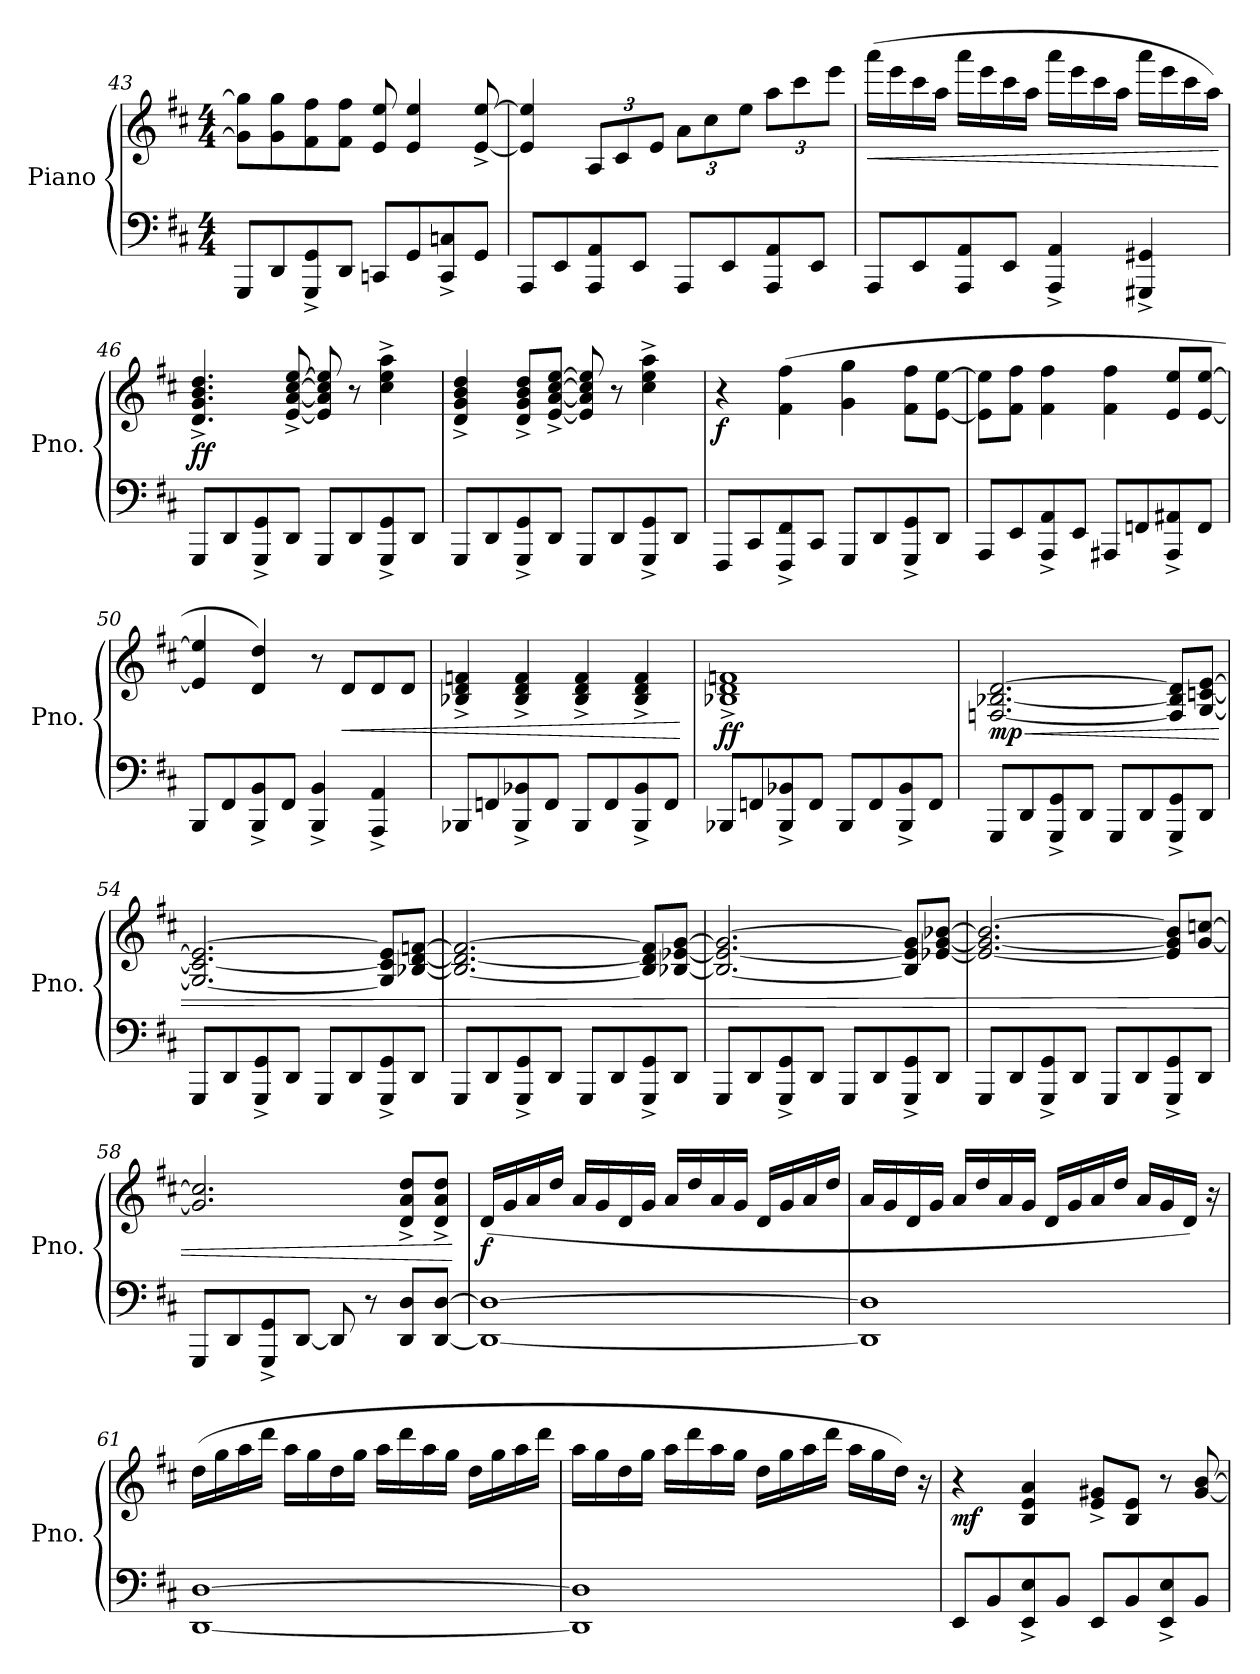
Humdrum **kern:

**kern	**kern	**dynam
*part1	*part1	*part1
*staff2	*staff1	*staff1/2
*I"Piano	*	*
*I'Pno.	*	*
*clefF4	*clefG2	*
*k[f#c#]	*k[f#c#]	*
*M4/4	*M4/4	*
=43	=43	=43
8GGG/L	8g\] 8gg\]L	.
8DD/	8g\ 8gg\	.
8GGG/^ 8GG/^	8f#\ 8ff#\	.
8DD/J	8f#\ 8ff#\J	.
8CCn/L	8e/ 8ee/	.
8GG/	4e/ 4ee/	.
8CC/^ 8Cn/^	.	.
8GG/J	[8e/^ [8ee/^	.
=44	=44	=44
8AAA/L	4e/] 4ee/]	.
8EE/	.	.
*	*Xbrackettup	*
8AAA/ 8AA/	12A/L	.
.	12c#/	.
8EE/J	.	.
.	12e/J	.
8AAA/L	12a\L	.
.	12cc#\	.
8EE/	.	.
.	12ee\J	.
8AAA/ 8AA/	12aa\L	.
.	12ccc#\	.
8EE/J	.	.
.	12eee\J	.
!!LO:LB:g=z
=45	=45	=45
!	!	!LO:HP:b
8AAA/L	(16aaa\LL	<
.	16eee\	.
8EE/	16ccc#\	.
.	16aa\JJ	.
8AAA/ 8AA/	16aaa\LL	.
.	16eee\	.
8EE/J	16ccc#\	.
.	16aa\JJ	.
4AAA/^ 4AA/^	16aaa\LL	.
.	16eee\	.
.	16ccc#\	.
.	16aa\JJ	.
4GGG#X/^ 4GG#X/^	16aaa\LL	.
.	16eee\	.
.	16ccc#\	.
.	16aa\JJ)	.
.	.	[
=46	=46	=46
!	!	!LO:DY:b
8GGG/L	4.d/^ 4.g/^ 4.b/^ 4.dd/^	ff
8DD/	.	.
8GGG/^ 8GG/^	.	.
8DD/J	[8e/^ [8a/^ [8cc#/^ [8ee/^	.
8GGG/L	8e/] 8a/] 8cc#/] 8ee/]	.
8DD/	8r	.
8GGG/^ 8GG/^	4cc#\^ 4ee\^ 4aa\^	.
8DD/J	.	.
=47	=47	=47
8GGG/L	4d/^ 4g/^ 4b/^ 4dd/^	.
8DD/	.	.
8GGG/^ 8GG/^	8d/^ 8g/^ 8b/^ 8dd/^L	.
8DD/J	[8e/^ [8a/^ [8cc#/^ [8ee/^J	.
8GGG/L	8e/] 8a/] 8cc#/] 8ee/]	.
8DD/	8r	.
8GGG/^ 8GG/^	4cc#\^ 4ee\^ 4aa\^	.
8DD/J	.	.
!!LO:LB:g=z
=48	=48	=48
!	!	!LO:DY:b
8FFF#/L	4r	f
8CC#/	.	.
8FFF#/^ 8FF#/^	(4f#\ 4ff#\	.
8CC#/J	.	.
8GGG/L	4g\ 4gg\	.
8DD/	.	.
8GGG/^ 8GG/^	8f#\ 8ff#\L	.
8DD/J	[8e\ [8ee\J	.
=49	=49	=49
8AAA/L	8e\] 8ee\]L	.
8EE/	8f#\ 8ff#\J	.
8AAA/^ 8AA/^	4f#\ 4ff#\	.
8EE/J	.	.
8AAA#X/L	4f#\ 4ff#\	.
8FFn/	.	.
8AAA#/^ 8AA#X/^	8e/ 8ee/L	.
8FF/J	[8e/ [8ee/J	.
=50	=50	=50
8BBB/L	4e/] 4ee/]	.
8FF#/	.	.
8BBB/^ 8BB/^	4d/ 4dd/)	.
8FF#/J	.	.
4BBB/^ 4BB/^	8r	.
!	!	!LO:HP:b
.	8d/L	<
4AAA/^ 4AA/^	8d/	.
.	8d/J	.
=51	=51	=51
8BBB-X/L	4B-X/^ 4d/^ 4fn/^	.
8FFn/	.	.
8BBB-/^ 8BB-X/^	4B-/^ 4d/^ 4f/^	.
8FF/J	.	.
8BBB-/L	4B-/^ 4d/^ 4f/^	.
8FF/	.	.
8BBB-/^ 8BB-/^	4B-/^ 4d/^ 4f/^	.
8FF/J	.	.
.	.	[
!!LO:LB:g=z
=52	=52	=52
!	!	!LO:DY:b
8BBB-X/L	1B-X^ 1d^ 1fn^	ff
8FFn/	.	.
8BBB-/^ 8BB-X/^	.	.
8FF/J	.	.
8BBB-/L	.	.
8FF/	.	.
8BBB-/^ 8BB-/^	.	.
8FF/J	.	.
=53	=53	=53
!	!	!LO:HP:b
!	!	!LO:DY:n=1:b
8GGG/L	[2.Fn/ [2.B-X/ [2.d/	< mp
8DD/	.	.
8GGG/^ 8GG/^	.	.
8DD/J	.	.
8GGG/L	.	.
8DD/	.	.
8GGG/^ 8GG/^	8F/] 8B-/] 8d/]L	.
8DD/J	[8G/ [8cn/ [8e/J	.
=54	=54	=54
8GGG/L	2.G/_ 2.c/_ 2.e/_	.
8DD/	.	.
8GGG/^ 8GG/^	.	.
8DD/J	.	.
8GGG/L	.	.
8DD/	.	.
8GGG/^ 8GG/^	8G/] 8c/] 8e/]L	.
8DD/J	[8B-X/ [8d/ [8fn/J	.
=55	=55	=55
8GGG/L	2.B-/_ 2.d/_ 2.f/_	.
8DD/	.	.
8GGG/^ 8GG/^	.	.
8DD/J	.	.
8GGG/L	.	.
8DD/	.	.
8GGG/^ 8GG/^	8B-/] 8d/] 8f/]L	.
8DD/J	[8B-X/ [8e-X/ [8g/J	.
!!LO:PB:g=z
=56	=56	=56
8GGG/L	2.B-/_ 2.e-/_ 2.g/_	.
8DD/	.	.
8GGG/^ 8GG/^	.	.
8DD/J	.	.
8GGG/L	.	.
8DD/	.	.
8GGG/^ 8GG/^	8B-/] 8e-/] 8g/]L	.
8DD/J	[8e-X/ [8g/ [8b-X/J	.
=57	=57	=57
8GGG/L	2.e-/_ 2.g/_ 2.b-/_	.
8DD/	.	.
8GGG/^ 8GG/^	.	.
8DD/J	.	.
8GGG/L	.	.
8DD/	.	.
8GGG/^ 8GG/^	8e-/] 8g/] 8b-/]L	.
8DD/J	[8g/ [8ccn/J	.
=58	=58	=58
8GGG/L	2.g/] 2.cc/]	.
8DD/	.	.
8GGG/^ 8GG/^	.	.
[8DD/J	.	.
8DD/]	.	.
8r	.	.
8DD/ 8D/L	8d/^ 8a/^ 8dd/^L	.
[8DD/ [8D/J	8d/^ 8a/^ 8dd/^J	.
.	.	[
!!LO:LB:g=z
=59	=59	=59
!	!	!LO:DY:b
1DD_ 1D_	(16d/LL	f
.	16g/	.
.	16a/	.
.	16dd/JJ	.
.	16a/LL	.
.	16g/	.
.	16d/	.
.	16g/JJ	.
.	16a/LL	.
.	16dd/	.
.	16a/	.
.	16g/JJ	.
.	16d/LL	.
.	16g/	.
.	16a/	.
.	16dd/JJ	.
=60	=60	=60
1DD] 1D]	16a/LL	.
.	16g/	.
.	16d/	.
.	16g/JJ	.
.	16a/LL	.
.	16dd/	.
.	16a/	.
.	16g/JJ	.
.	16d/LL	.
.	16g/	.
.	16a/	.
.	16dd/JJ	.
.	16a/LL	.
.	16g/	.
.	16d/JJ)	.
.	16r	.
!!LO:LB:g=z
=61	=61	=61
[1DD [1D	(16dd\LL	.
.	16gg\	.
.	16aa\	.
.	16ddd\JJ	.
.	16aa\LL	.
.	16gg\	.
.	16dd\	.
.	16gg\JJ	.
.	16aa\LL	.
.	16ddd\	.
.	16aa\	.
.	16gg\JJ	.
.	16dd\LL	.
.	16gg\	.
.	16aa\	.
.	16ddd\JJ	.
=62	=62	=62
1DD] 1D]	16aa\LL	.
.	16gg\	.
.	16dd\	.
.	16gg\JJ	.
.	16aa\LL	.
.	16ddd\	.
.	16aa\	.
.	16gg\JJ	.
.	16dd\LL	.
.	16gg\	.
.	16aa\	.
.	16ddd\JJ	.
.	16aa\LL	.
.	16gg\	.
.	16dd\JJ)	.
.	16r	.
=63	=63	=63
!	!	!LO:DY:b
8EE/L	4r	mf
8BB/	.	.
8EE/^ 8E/^	4B/ 4e/ 4a/	.
8BB/J	.	.
8EE/L	8e/^ 8g#X/^L	.
8BB/	8B/ 8e/J	.
8EE/^ 8E/^	8r	.
8BB/J	[8g#/ [8b/	.
=	=	=
*-	*-	*-
